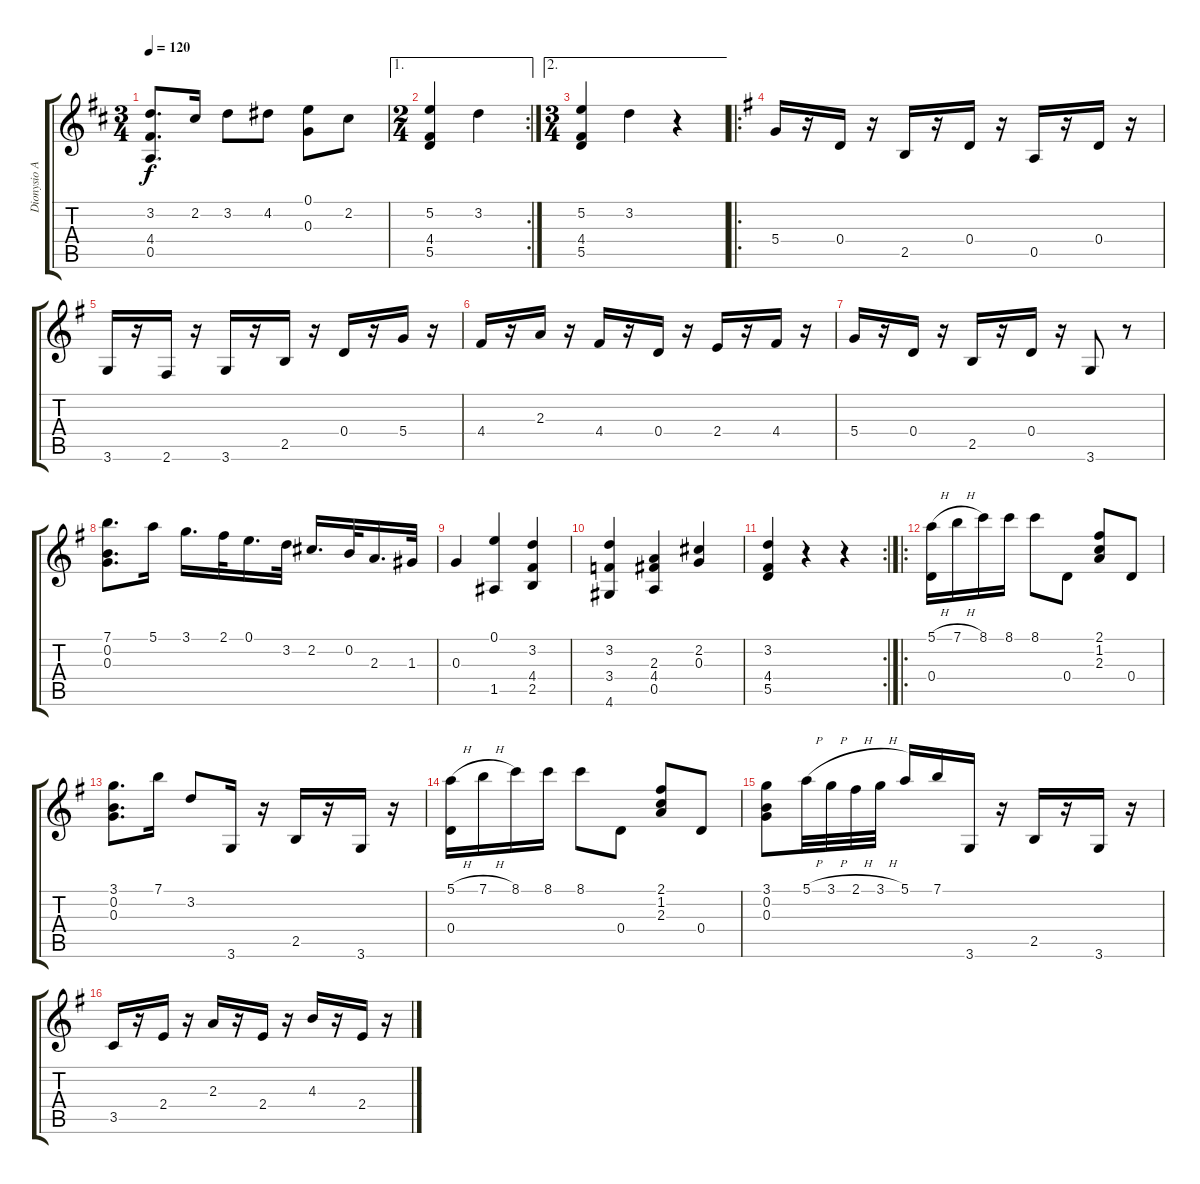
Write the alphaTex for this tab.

\track ("Dionysio Aguado" "Dionysio A") {instrument acousticguitarnylon}
\staff {score tabs}
\tuning (E4 B3 G3 D3 A2 E2) {hide}
\ts (3 4)
\tempo 120
\clef g2
\ks d
(3.2 4.4 0.5).8{d dy f} 2.2.16 3.2.8 4.2.8 (0.1 0.3).8 2.2.8 |
\ae 1
\rc 2
\ts (2 4)
(5.2 4.4 5.5).4 3.2.4 |
\ae 2
\ts (3 4)
(5.2 4.4 5.5).4 3.2.4 r.4 |
\ro
\ks g
5.4.16 r.16 0.4.16 r.16 2.5.16 r.16 0.4.16 r.16 0.5.16 r.16 0.4.16 r.16 |
3.6.16 r.16 2.6.16 r.16 3.6.16 r.16 2.5.16 r.16 0.4.16 r.16 5.4.16 r.16 |
4.4.16 r.16 2.3.16 r.16 4.4.16 r.16 0.4.16 r.16 2.4.16 r.16 4.4.16 r.16 |
5.4.16 r.16 0.4.16 r.16 2.5.16 r.16 0.4.16 r.16 3.6.8 r.8 |
(7.1 0.2 0.3).8{d} 5.1.16 3.1.16{d} 2.1.32 0.1.16{d} 3.2.32 2.2.16{d} 0.2.32 2.3.16{d} 1.3.32 |
0.3.4 (0.1 1.5).4 (3.2 4.4 2.5).4 |
(3.2 3.4 4.6).4 (2.3 4.4 0.5).4 (2.2 0.3).4 |
\rc 2
(3.2 4.4 5.5).4 r.4 r.4 |
\ro
(5.1{h} 0.4).16 7.1{h}.16 8.1.16 8.1.16 8.1.8 0.4.8 (2.1 1.2 2.3).8 0.4.8 |
(3.1 0.2 0.3).8{d} 7.1.16 3.2.8 3.6.16 r.16 2.5.16 r.16 3.6.16 r.16 |
(5.1{h} 0.4).16 7.1{h}.16 8.1.16 8.1.16 8.1.8 0.4.8 (2.1 1.2 2.3).8 0.4.8 |
(3.1 0.2 0.3).8 5.1{h}.32 3.1{h}.32 2.1{h}.32 3.1{h}.32 5.1.16 7.1.16 3.6.16 r.16 2.5.16 r.16 3.6.16 r.16 |
3.5.16 r.16 2.4.16 r.16 2.3.16 r.16 2.4.16 r.16 4.3.16 r.16 2.4.16 r.16
